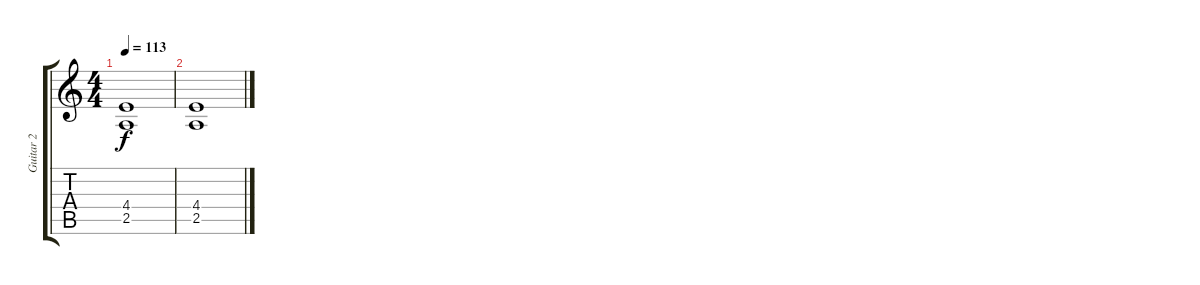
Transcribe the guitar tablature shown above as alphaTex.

\track ("Guitar 2" "Guitar 2") {instrument overdrivenguitar}
\staff {score tabs}
\tuning (D4 A3 F3 C3 G2 D2) {hide}
\ts (4 4)
\tempo 113
\clef g2
\ks c
(4.4{t} 2.5{t}).1{dy f} |
(4.4 2.5).1
